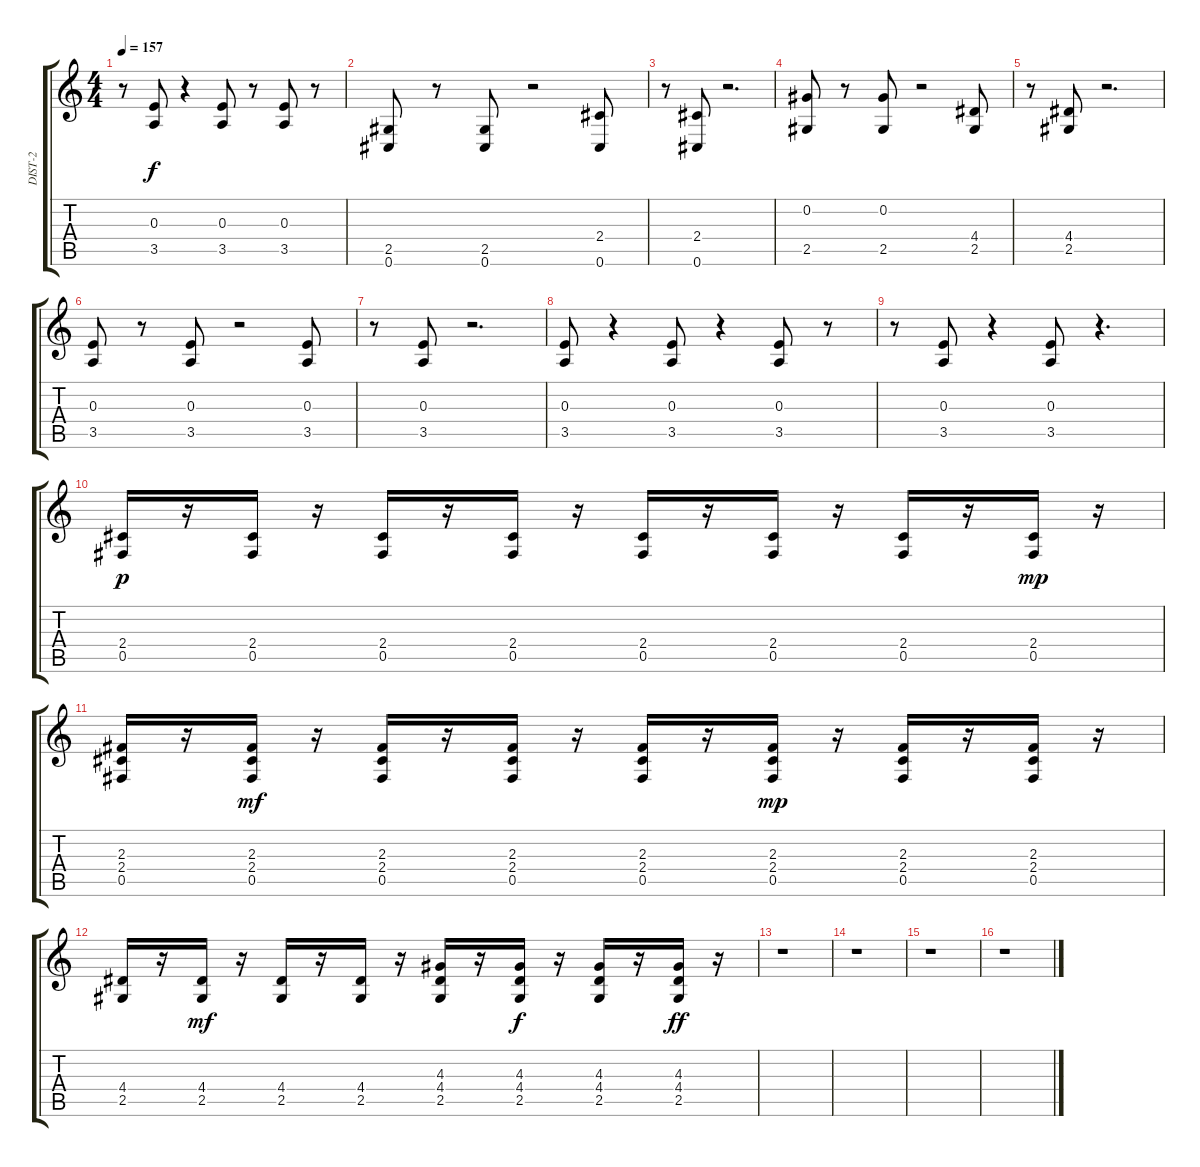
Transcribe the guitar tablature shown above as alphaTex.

\track ("DIST-2" "DIST-2") {instrument overdrivenguitar}
\staff {score tabs}
\tuning (Db4 Ab3 E3 B2 Gb2 Db2) {hide}
\ts (4 4)
\tempo 157
\clef g2
\ks c
r.8{dy f} (0.3 3.5).8 r.4 (0.3 3.5).8 r.8 (0.3 3.5).8 r.8 |
(2.5 0.6).8 r.8 (2.5 0.6).8 r.2 (2.4 0.6).8 |
r.8 (2.4 0.6).8 r.2{d} |
(0.2 2.5).8 r.8 (0.2 2.5).8 r.2 (4.4 2.5).8 |
r.8 (4.4 2.5).8 r.2{d} |
(0.3 3.5).8 r.8 (0.3 3.5).8 r.2 (0.3 3.5).8 |
r.8 (0.3 3.5).8 r.2{d} |
(0.3 3.5).8 r.4 (0.3 3.5).8 r.4 (0.3 3.5).8 r.8 |
r.8 (0.3 3.5).8 r.4 (0.3 3.5).8 r.4{d} |
(2.4 0.5).16{dy p} r.16 (2.4 0.5).16 r.16 (2.4 0.5).16 r.16 (2.4 0.5).16 r.16 (2.4 0.5).16 r.16 (2.4 0.5).16 r.16 (2.4 0.5).16 r.16 (2.4 0.5).16{dy mp} r.16 |
(2.3 2.4 0.5).16 r.16 (2.3 2.4 0.5).16{dy mf} r.16 (2.3 2.4 0.5).16 r.16 (2.3 2.4 0.5).16 r.16 (2.3 2.4 0.5).16 r.16 (2.3 2.4 0.5).16{dy mp} r.16 (2.3 2.4 0.5).16 r.16 (2.3 2.4 0.5).16 r.16 |
(4.4 2.5).16 r.16 (4.4 2.5).16{dy mf} r.16 (4.4 2.5).16 r.16 (4.4 2.5).16 r.16 (4.3 4.4 2.5).16 r.16 (4.3 4.4 2.5).16{dy f} r.16 (4.3 4.4 2.5).16 r.16 (4.3 4.4 2.5).16{dy ff} r.16 |
r.1 |
r.1 |
r.1 |
r.1
